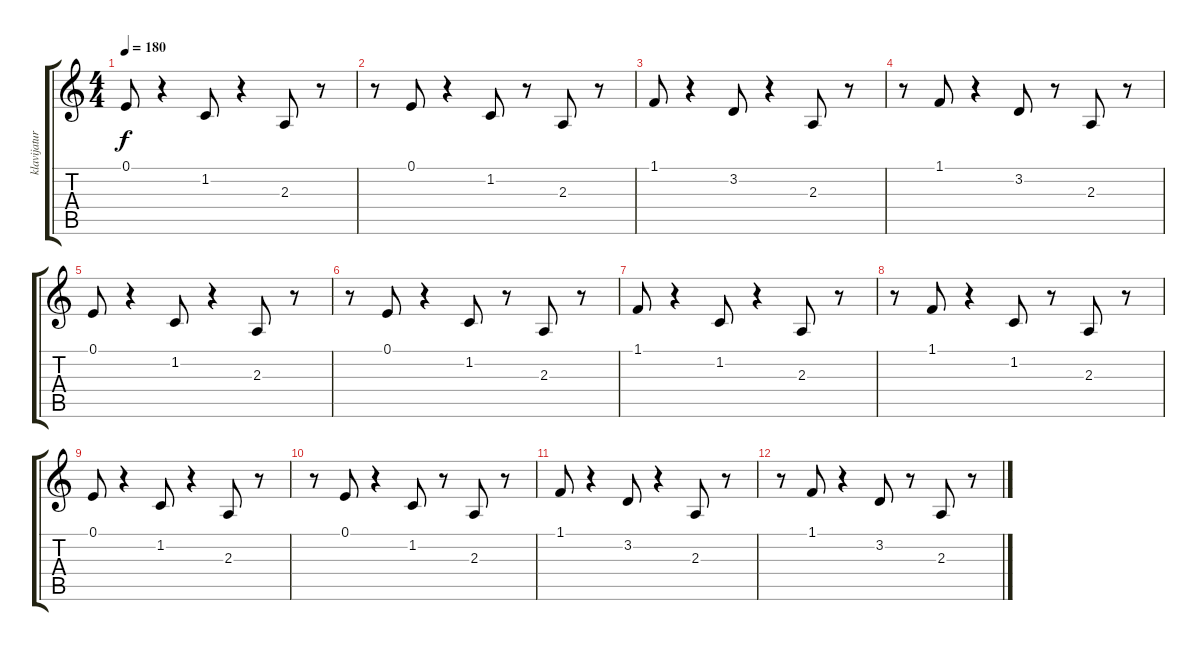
\track ("klavijatura" "klavijatur") {instrument lead5charang}
\staff {score tabs}
\tuning (E4 B3 G3 D3 A2 E2) {hide}
\ts (4 4)
\tempo 180
\clef g2
\ks c
0.1.8{dy f} r.4 1.2.8 r.4 2.3.8 r.8 |
r.8 0.1.8 r.4 1.2.8 r.8 2.3.8 r.8 |
1.1.8 r.4 3.2.8 r.4 2.3.8 r.8 |
r.8 1.1.8 r.4 3.2.8 r.8 2.3.8 r.8 |
0.1.8 r.4 1.2.8 r.4 2.3.8 r.8 |
r.8 0.1.8 r.4 1.2.8 r.8 2.3.8 r.8 |
1.1.8 r.4 1.2.8 r.4 2.3.8 r.8 |
r.8 1.1.8 r.4 1.2.8 r.8 2.3.8 r.8 |
0.1.8 r.4 1.2.8 r.4 2.3.8 r.8 |
r.8 0.1.8 r.4 1.2.8 r.8 2.3.8 r.8 |
1.1.8 r.4 3.2.8 r.4 2.3.8 r.8 |
r.8 1.1.8 r.4 3.2.8 r.8 2.3.8 r.8
